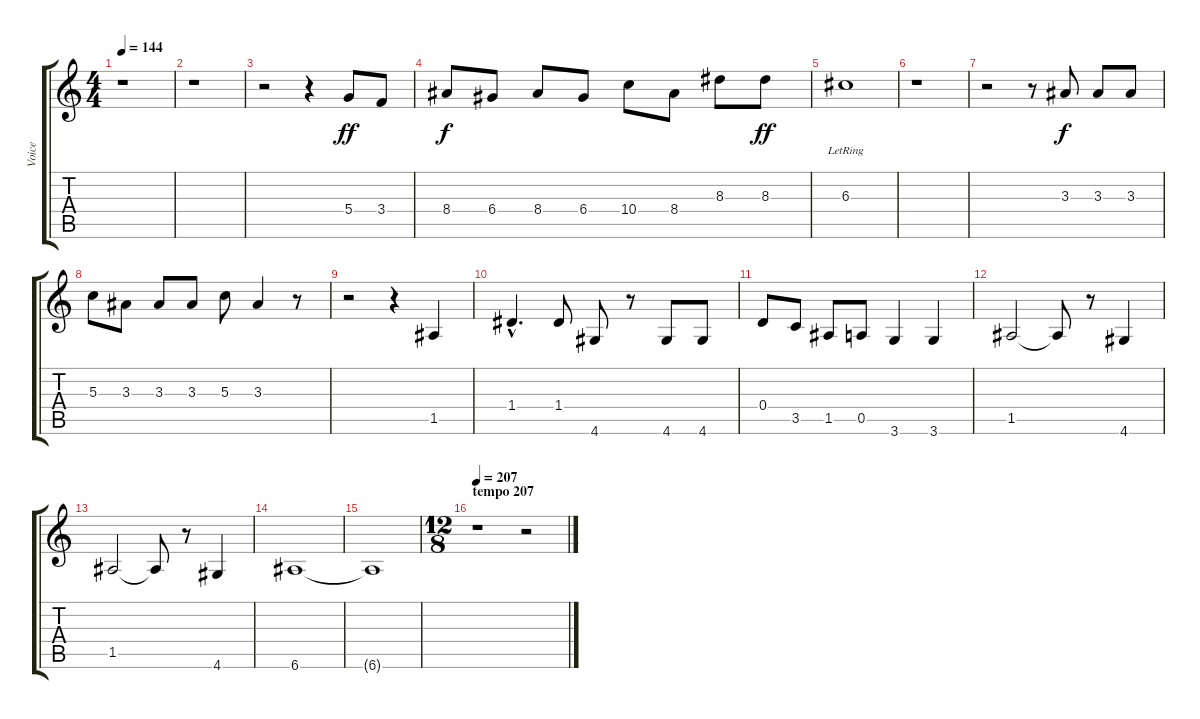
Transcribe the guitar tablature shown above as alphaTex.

\track ("Voice" "Voice") {instrument flute}
\staff {score tabs}
\tuning (E5 B4 G4 D4 A3 E3) {hide}
\ts (4 4)
\tempo 144
\clef g2
\ks c
r.1{dy f} |
r.1 |
r.2 r.4 5.4.8{dy ff} 3.4.8 |
8.4.8{dy f} 6.4.8 8.4.8 6.4.8 10.4.8 8.4.8 8.3.8 8.3.8{dy ff} |
6.3{lr}.1 |
r.1 |
r.2 r.8 3.3.8{dy f} 3.3.8 3.3.8 |
5.3.8 3.3.8 3.3.8 3.3.8 5.3.8 3.3.4 r.8 |
r.2 r.4 1.5.4 |
1.4{hac}.4{d} 1.4.8 4.6.8 r.8 4.6.8 4.6.8 |
0.4.8 3.5.8 1.5.8 0.5.8 3.6.4 3.6.4 |
1.5.2 1.5{t}.8 r.8 4.6.4 |
1.5.2 1.5{t}.8 r.8 4.6.4 |
6.6.1 |
6.6{t}.1 |
\ts (12 8)
\section ("" "tempo 207")
\tempo 207
r.1 r.2
